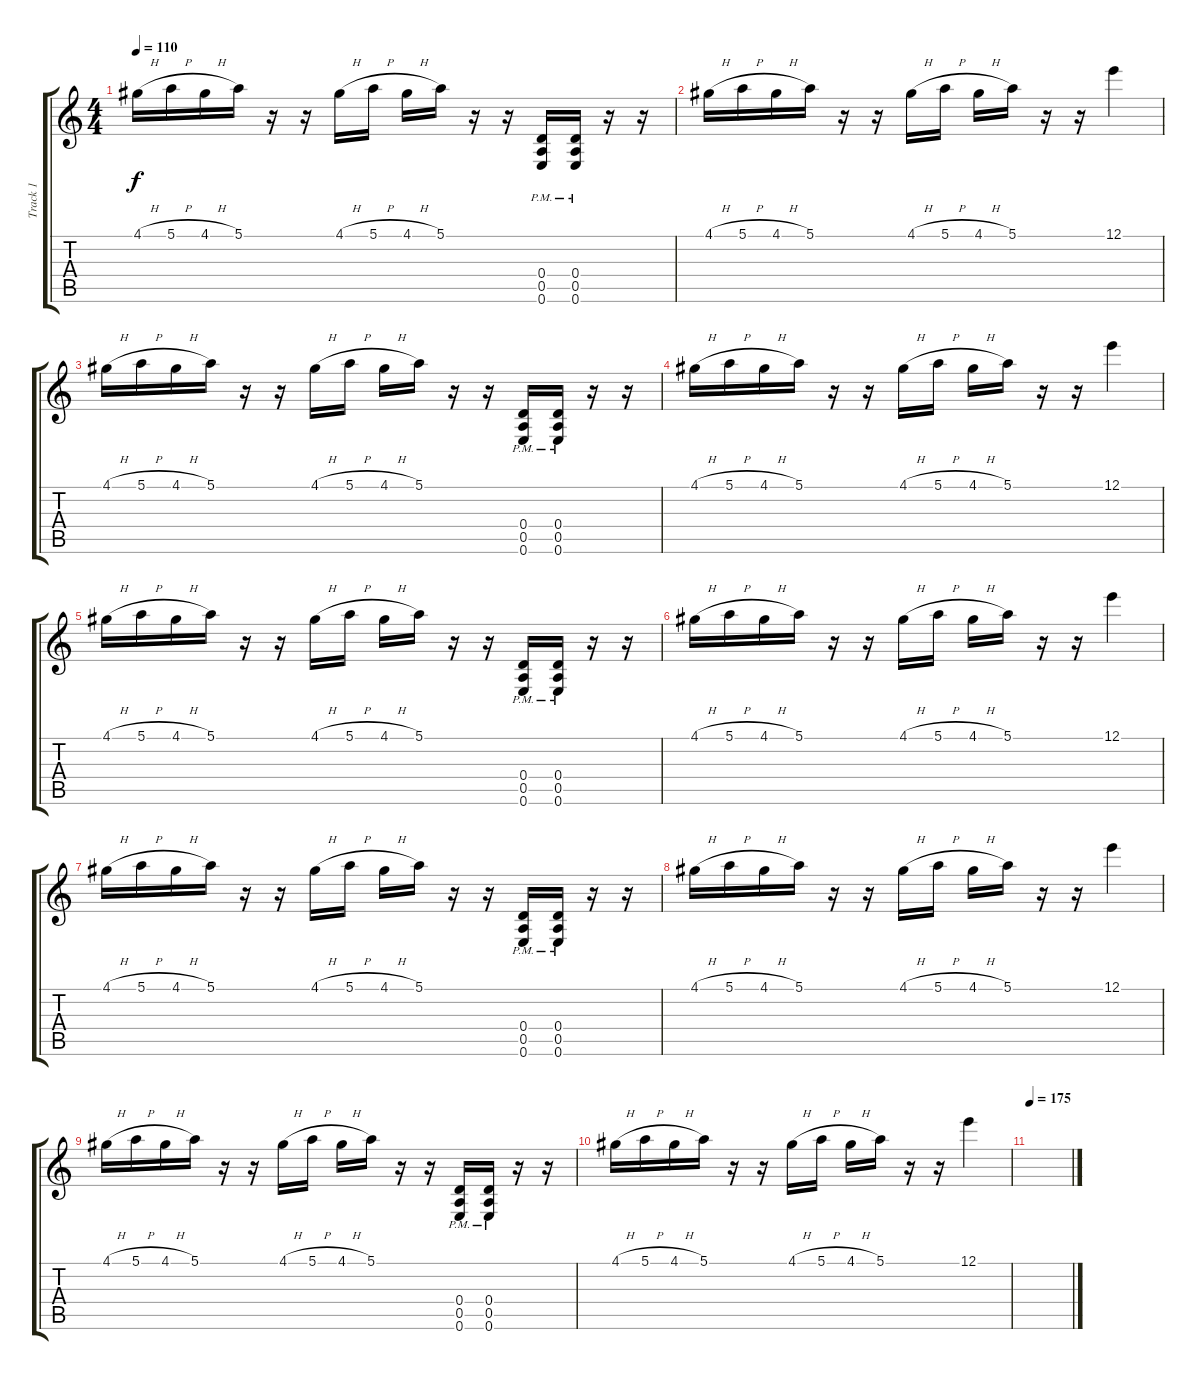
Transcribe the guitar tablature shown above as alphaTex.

\track ("Track 1" "Track 1") {instrument electricguitarclean}
\staff {score tabs}
\tuning (E4 B3 G3 D3 A2 E2) {hide}
\ts (4 4)
\tempo 110
\clef g2
\ks c
4.1{h}.16{dy f} 5.1{h}.16 4.1{h}.16 5.1.16 r.16 r.16 4.1{h}.16 5.1{h}.16 4.1{h}.16 5.1.16 r.16 r.16 (0.4{pm} 0.5{pm} 0.6{pm}).16 (0.4{pm} 0.5{pm} 0.6{pm}).16 r.16 r.16 |
4.1{h}.16 5.1{h}.16 4.1{h}.16 5.1.16 r.16 r.16 4.1{h}.16 5.1{h}.16 4.1{h}.16 5.1.16 r.16 r.16 12.1.4 |
4.1{h}.16 5.1{h}.16 4.1{h}.16 5.1.16 r.16 r.16 4.1{h}.16 5.1{h}.16 4.1{h}.16 5.1.16 r.16 r.16 (0.4{pm} 0.5{pm} 0.6{pm}).16 (0.4{pm} 0.5{pm} 0.6{pm}).16 r.16 r.16 |
4.1{h}.16 5.1{h}.16 4.1{h}.16 5.1.16 r.16 r.16 4.1{h}.16 5.1{h}.16 4.1{h}.16 5.1.16 r.16 r.16 12.1.4 |
4.1{h}.16 5.1{h}.16 4.1{h}.16 5.1.16 r.16 r.16 4.1{h}.16 5.1{h}.16 4.1{h}.16 5.1.16 r.16 r.16 (0.4{pm} 0.5{pm} 0.6{pm}).16 (0.4{pm} 0.5{pm} 0.6{pm}).16 r.16 r.16 |
4.1{h}.16 5.1{h}.16 4.1{h}.16 5.1.16 r.16 r.16 4.1{h}.16 5.1{h}.16 4.1{h}.16 5.1.16 r.16 r.16 12.1.4 |
4.1{h}.16 5.1{h}.16 4.1{h}.16 5.1.16 r.16 r.16 4.1{h}.16 5.1{h}.16 4.1{h}.16 5.1.16 r.16 r.16 (0.4{pm} 0.5{pm} 0.6{pm}).16 (0.4{pm} 0.5{pm} 0.6{pm}).16 r.16 r.16 |
4.1{h}.16 5.1{h}.16 4.1{h}.16 5.1.16 r.16 r.16 4.1{h}.16 5.1{h}.16 4.1{h}.16 5.1.16 r.16 r.16 12.1.4 |
4.1{h}.16 5.1{h}.16 4.1{h}.16 5.1.16 r.16 r.16 4.1{h}.16 5.1{h}.16 4.1{h}.16 5.1.16 r.16 r.16 (0.4{pm} 0.5{pm} 0.6{pm}).16 (0.4{pm} 0.5{pm} 0.6{pm}).16 r.16 r.16 |
4.1{h}.16 5.1{h}.16 4.1{h}.16 5.1.16 r.16 r.16 4.1{h}.16 5.1{h}.16 4.1{h}.16 5.1.16 r.16 r.16 12.1.4 |
\tempo 175
